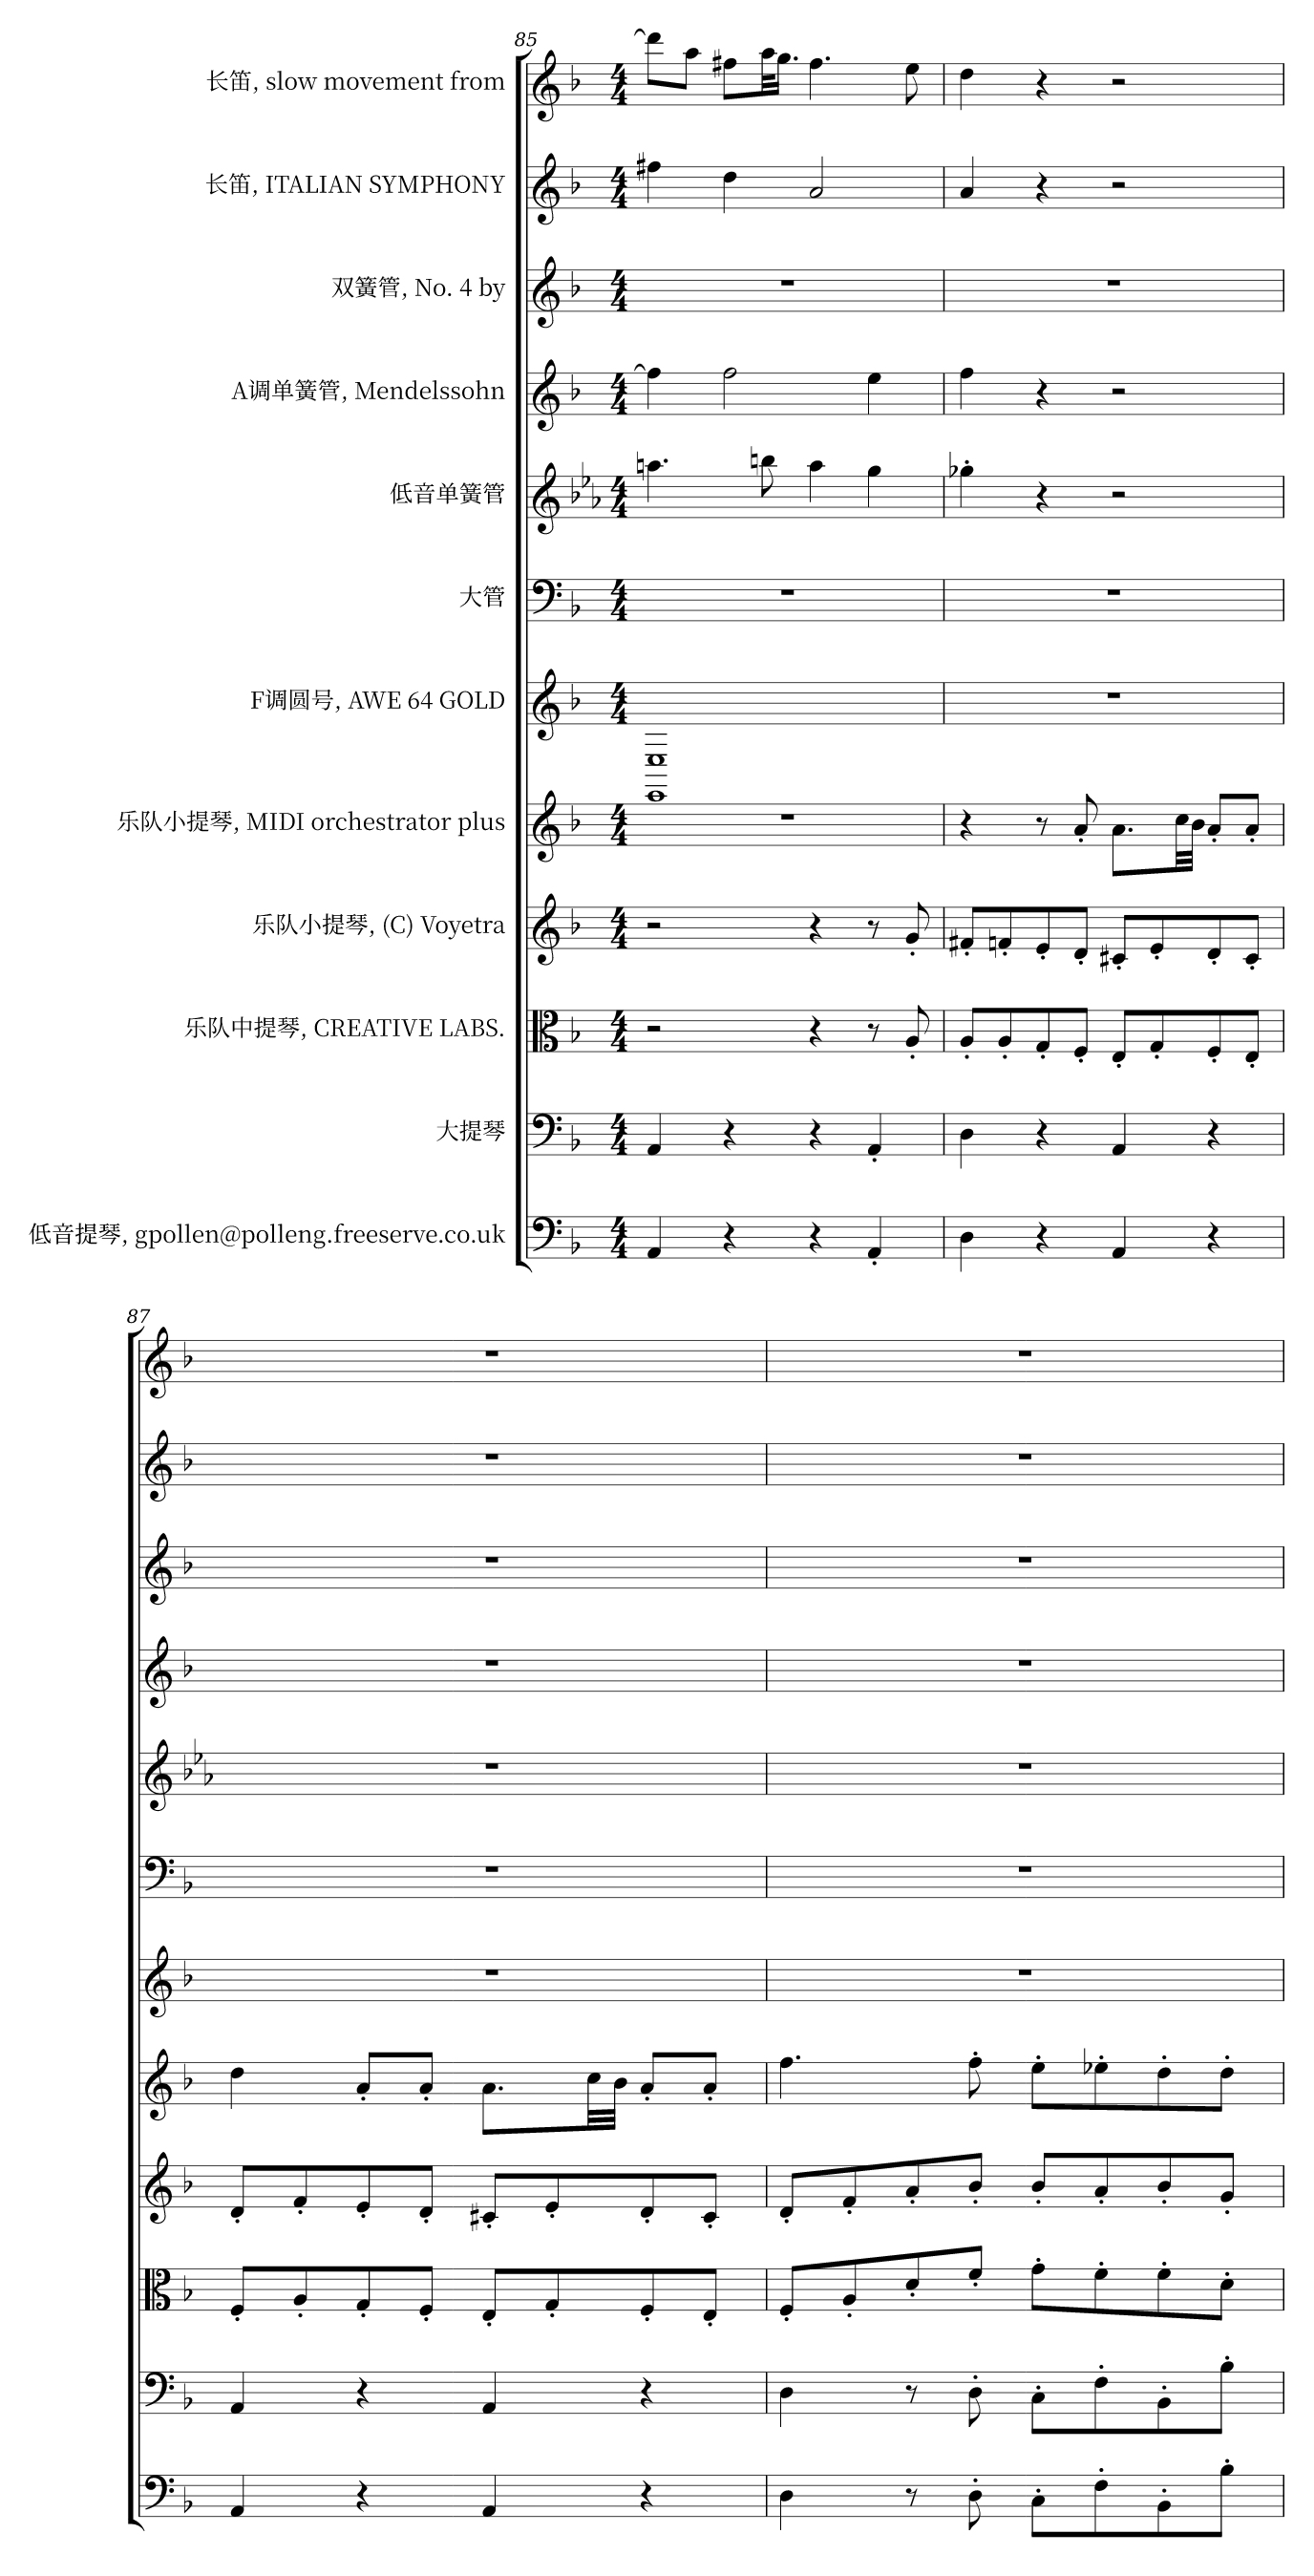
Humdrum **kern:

**kern	**kern	**kern	**kern	**kern	**kern	**kern	**kern	**kern	**kern	**kern	**kern
*part12	*part11	*part10	*part9	*part8	*part7	*part6	*part5	*part4	*part3	*part2	*part1
*staff12	*staff11	*staff10	*staff9	*staff8	*staff7	*staff6	*staff5	*staff4	*staff3	*staff2	*staff1
*I"低音提琴, gpollen@polleng.freeserve.co.uk	*I"大提琴	*I"乐队中提琴, CREATIVE LABS.	*I"乐队小提琴, (C) Voyetra	*I"乐队小提琴, MIDI orchestrator plus	*I"F调圆号, AWE 64 GOLD	*I"大管	*I"低音单簧管	*I"A调单簧管, Mendelssohn	*I"双簧管, No. 4 by	*I"长笛, ITALIAN SYMPHONY	*I"长笛, slow movement from
*clefF4	*clefF4	*clefC3	*clefG2	*clefG2	*clefG2	*clefF4	*clefG2	*clefG2	*clefG2	*clefG2	*clefG2
*ITrd7c12	*	*	*	*	*ITrd4c7	*	*ITrd8c14	*ITrd2c3	*	*	*
*k[b-]	*k[b-]	*k[b-]	*k[b-]	*k[b-]	*k[b-e-]	*k[b-]	*k[b-e-a-]	*k[f#c#]	*k[b-]	*k[b-]	*k[b-]
*M4/4	*M4/4	*M4/4	*M4/4	*M4/4	*M4/4	*M4/4	*M4/4	*M4/4	*M4/4	*M4/4	*M4/4
=85	=85	=85	=85	=85	=85	=85	=85	=85	=85	=85	=85
4AAA/	4AA/	2r	2r	1r	1AAA 1AA	1r	4.an\	4dd\]	1r	4ff#X\	8ddd\L]
.	.	.	.	.	.	.	.	.	.	.	8aa\J
4r	4r	.	.	.	.	.	.	2dd\	.	4dd\	8ff#X\L
.	.	.	.	.	.	.	8bn\	.	.	.	32aa\KL
.	.	.	.	.	.	.	.	.	.	.	16.gg\JJ
4r	4r	4r	4r	.	.	.	4a\	.	.	2a/	4.ff#\
4AAA'/	4AA'/	8r	8r	.	.	.	4g\	4cc#\	.	.	.
.	.	8A'/	8g'/	.	.	.	.	.	.	.	8ee\
!!LO:PB:g=z
=86	=86	=86	=86	=86	=86	=86	=86	=86	=86	=86	=86
*	*	*	*	*	*	*	*	*	*	*	*MM65
4DD\	4D\	8A'/L	8f#X'/L	4r	1r	1r	4g-X'\	4dd\	1r	4a/	4dd\
.	.	8A'/	8fn'/	.	.	.	.	.	.	.	.
4r	4r	8G'/	8e'/	8r	.	.	4r	4r	.	4r	4r
.	.	8F'/J	8d'/J	8a'/	.	.	.	.	.	.	.
4AAA/	4AA/	8E'/L	8c#X'/L	8.a\L	.	.	2r	2r	.	2r	2r
.	.	8G'/	8e'/	.	.	.	.	.	.	.	.
.	.	.	.	32cc\LL	.	.	.	.	.	.	.
.	.	.	.	32b-\JJJ	.	.	.	.	.	.	.
4r	4r	8F'/	8d'/	8a'/L	.	.	.	.	.	.	.
.	.	8E'/J	8c#'/J	8a'/J	.	.	.	.	.	.	.
=87	=87	=87	=87	=87	=87	=87	=87	=87	=87	=87	=87
4AAA/	4AA/	8F'/L	8d'/L	4dd\	1r	1r	1r	1r	1r	1r	1r
.	.	8A'/	8f'/	.	.	.	.	.	.	.	.
4r	4r	8G'/	8e'/	8a'/L	.	.	.	.	.	.	.
.	.	8F'/J	8d'/J	8a'/J	.	.	.	.	.	.	.
4AAA/	4AA/	8E'/L	8c#X'/L	8.a\L	.	.	.	.	.	.	.
.	.	8G'/	8e'/	.	.	.	.	.	.	.	.
.	.	.	.	32cc\LL	.	.	.	.	.	.	.
.	.	.	.	32b-\JJJ	.	.	.	.	.	.	.
4r	4r	8F'/	8d'/	8a'/L	.	.	.	.	.	.	.
.	.	8E'/J	8c#'/J	8a'/J	.	.	.	.	.	.	.
=88	=88	=88	=88	=88	=88	=88	=88	=88	=88	=88	=88
4DD\	4D\	8F'/L	8d'/L	4.ff\	1r	1r	1r	1r	1r	1r	1r
.	.	8A'/	8f'/	.	.	.	.	.	.	.	.
8r	8r	8d'/	8a'/	.	.	.	.	.	.	.	.
8DD'\	8D'\	8f'/J	8b-'/J	8ff'\	.	.	.	.	.	.	.
8CC'\L	8C'\L	8g'\L	8b-'/L	8ee'\L	.	.	.	.	.	.	.
8FF'\	8F'\	8f'\	8a'/	8ee-X'\	.	.	.	.	.	.	.
8BBB-'\	8BB-'\	8f'\	8b-'/	8dd'\	.	.	.	.	.	.	.
8BB-'\J	8B-'\J	8d'\J	8g'/J	8dd'\J	.	.	.	.	.	.	.
=	=	=	=	=	=	=	=	=	=	=	=
*-	*-	*-	*-	*-	*-	*-	*-	*-	*-	*-	*-
